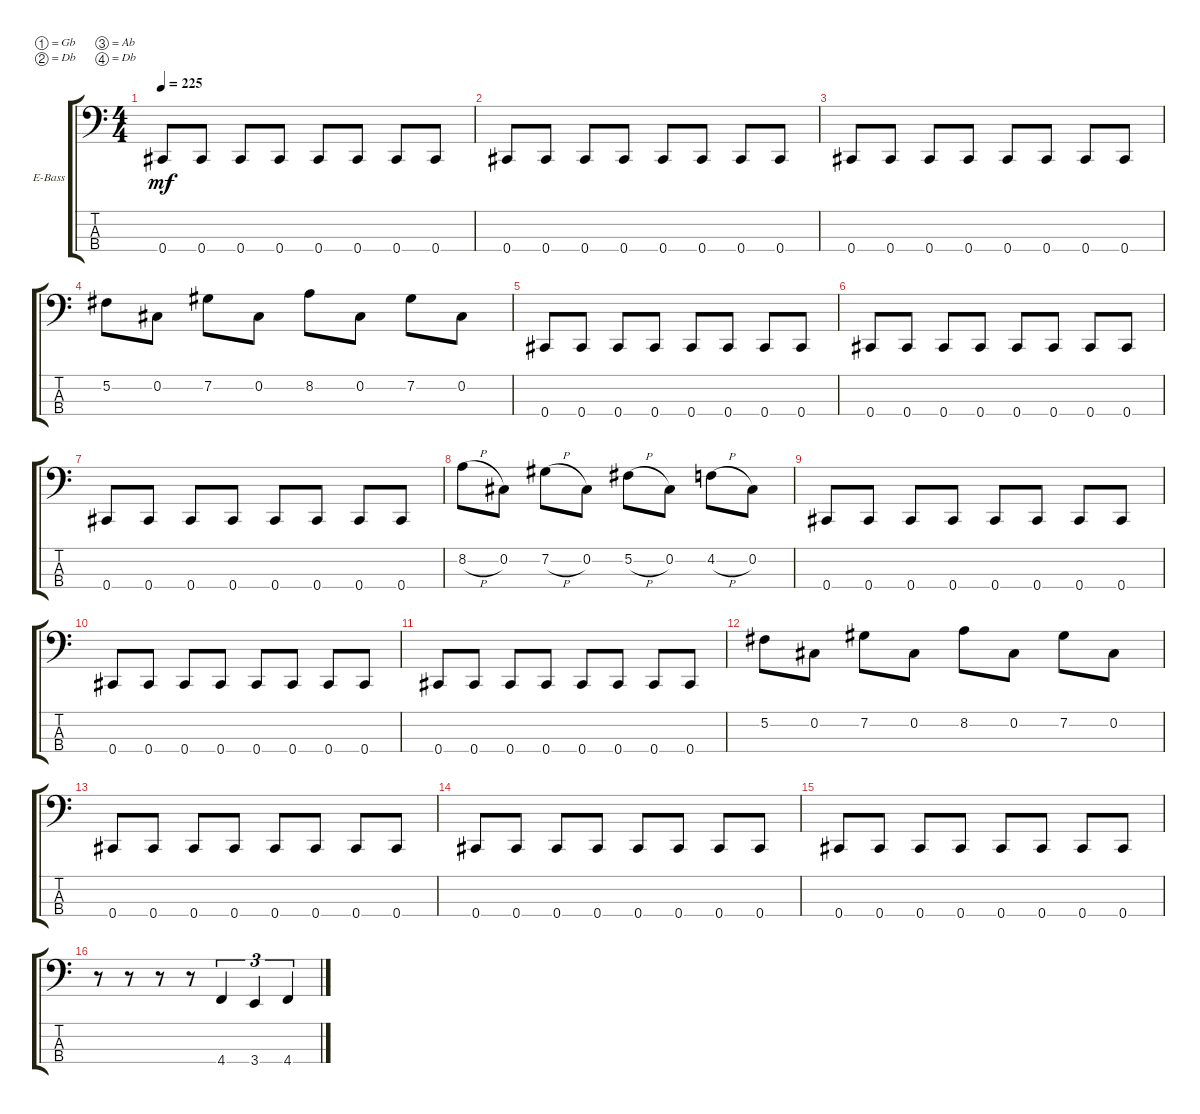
\bracketExtendMode groupsimilarinstruments
\firstSystemTrackNameOrientation horizontal
\otherSystemsTrackNameOrientation horizontal
\track ("Electric Bass" "E-Bass") {instrument electricbassfinger}
\staff {score tabs}
\tuning (Gb2 Db2 Ab1 Db1)
\ts (4 4)
\tempo 225
\clef f4
\ks c
0.4.8{dy mf} 0.4.8 0.4.8 0.4.8 0.4.8 0.4.8 0.4.8 0.4.8 |
0.4.8 0.4.8 0.4.8 0.4.8 0.4.8 0.4.8 0.4.8 0.4.8 |
0.4.8 0.4.8 0.4.8 0.4.8 0.4.8 0.4.8 0.4.8 0.4.8 |
5.2.8 0.2.8 7.2.8 0.2.8 8.2.8 0.2.8 7.2.8 0.2.8 |
0.4.8 0.4.8 0.4.8 0.4.8 0.4.8 0.4.8 0.4.8 0.4.8 |
0.4.8 0.4.8 0.4.8 0.4.8 0.4.8 0.4.8 0.4.8 0.4.8 |
0.4.8 0.4.8 0.4.8 0.4.8 0.4.8 0.4.8 0.4.8 0.4.8 |
8.2{h}.8 0.2.8 7.2{h}.8 0.2.8 5.2{h}.8 0.2.8 4.2{h}.8 0.2.8 |
0.4.8 0.4.8 0.4.8 0.4.8 0.4.8 0.4.8 0.4.8 0.4.8 |
0.4.8 0.4.8 0.4.8 0.4.8 0.4.8 0.4.8 0.4.8 0.4.8 |
0.4.8 0.4.8 0.4.8 0.4.8 0.4.8 0.4.8 0.4.8 0.4.8 |
5.2.8 0.2.8 7.2.8 0.2.8 8.2.8 0.2.8 7.2.8 0.2.8 |
0.4.8 0.4.8 0.4.8 0.4.8 0.4.8 0.4.8 0.4.8 0.4.8 |
0.4.8 0.4.8 0.4.8 0.4.8 0.4.8 0.4.8 0.4.8 0.4.8 |
0.4.8 0.4.8 0.4.8 0.4.8 0.4.8 0.4.8 0.4.8 0.4.8 |
r.8 r.8 r.8 r.8 4.4.4{tu (3 2)} 3.4.4{tu (3 2)} 4.4.4{tu (3 2)}
